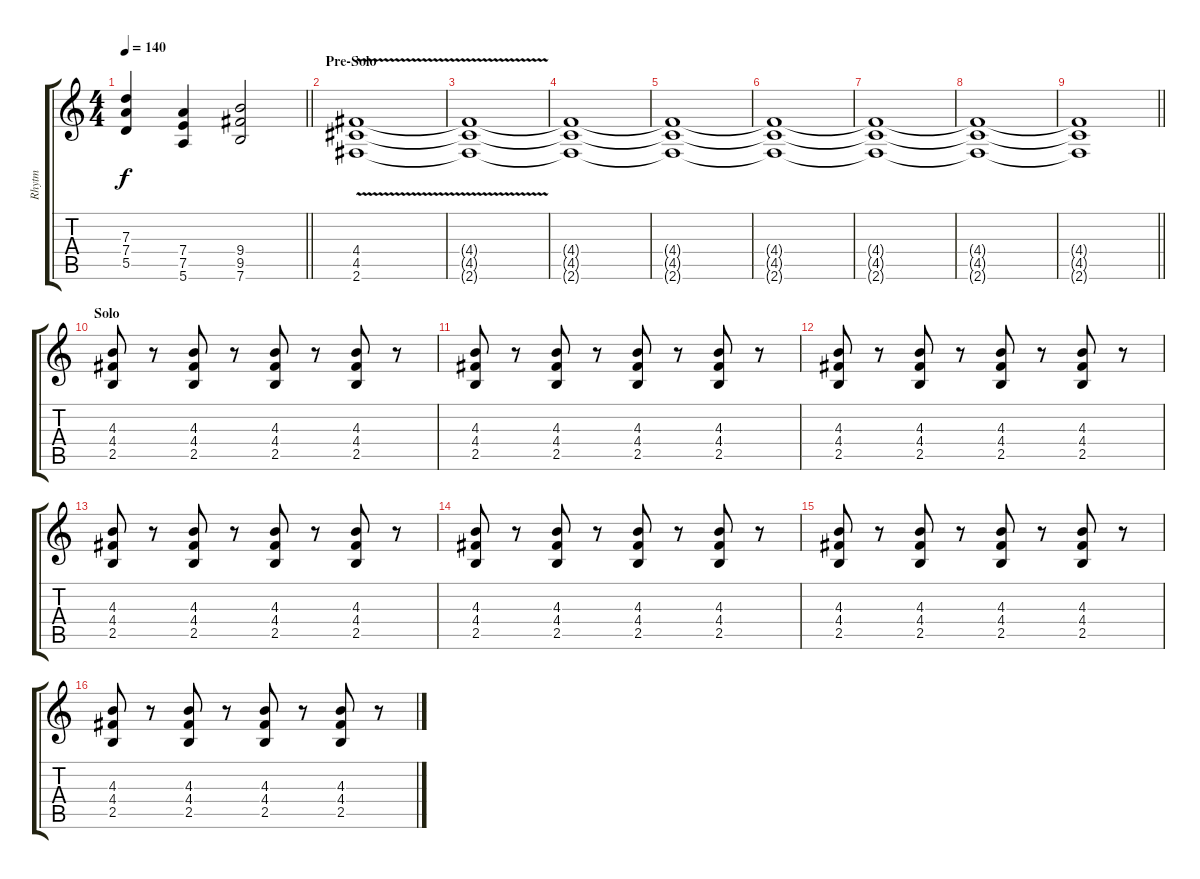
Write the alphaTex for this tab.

\track ("Rhytm" "Rhytm") {instrument overdrivenguitar}
\staff {score tabs}
\tuning (E4 B3 G3 D3 A2 E2) {hide}
\ts (4 4)
\tempo 140
\clef g2
\barLineRight lightlight
\ks c
(7.3 7.4 5.5).4{dy f} (7.4 7.5 5.6).4 (9.4 9.5 7.6).2 |
\section ("" "Pre-Solo")
(4.4{v} 4.5{v} 2.6{v}).1 |
(4.4{t} 4.5{t} 2.6{t}).1 |
(4.4{t} 4.5{t} 2.6{t}).1 |
(4.4{t} 4.5{t} 2.6{t}).1 |
(4.4{t} 4.5{t} 2.6{t}).1 |
(4.4{t} 4.5{t} 2.6{t}).1 |
(4.4{t} 4.5{t} 2.6{t}).1 |
\barLineRight lightlight
(4.4{t} 4.5{t} 2.6{t}).1 |
\section ("" "Solo")
(4.3 4.4 2.5).8 r.8 (4.3 4.4 2.5).8 r.8 (4.3 4.4 2.5).8 r.8 (4.3 4.4 2.5).8 r.8 |
(4.3 4.4 2.5).8 r.8 (4.3 4.4 2.5).8 r.8 (4.3 4.4 2.5).8 r.8 (4.3 4.4 2.5).8 r.8 |
(4.3 4.4 2.5).8 r.8 (4.3 4.4 2.5).8 r.8 (4.3 4.4 2.5).8 r.8 (4.3 4.4 2.5).8 r.8 |
(4.3 4.4 2.5).8 r.8 (4.3 4.4 2.5).8 r.8 (4.3 4.4 2.5).8 r.8 (4.3 4.4 2.5).8 r.8 |
(4.3 4.4 2.5).8 r.8 (4.3 4.4 2.5).8 r.8 (4.3 4.4 2.5).8 r.8 (4.3 4.4 2.5).8 r.8 |
(4.3 4.4 2.5).8 r.8 (4.3 4.4 2.5).8 r.8 (4.3 4.4 2.5).8 r.8 (4.3 4.4 2.5).8 r.8 |
(4.3 4.4 2.5).8 r.8 (4.3 4.4 2.5).8 r.8 (4.3 4.4 2.5).8 r.8 (4.3 4.4 2.5).8 r.8
